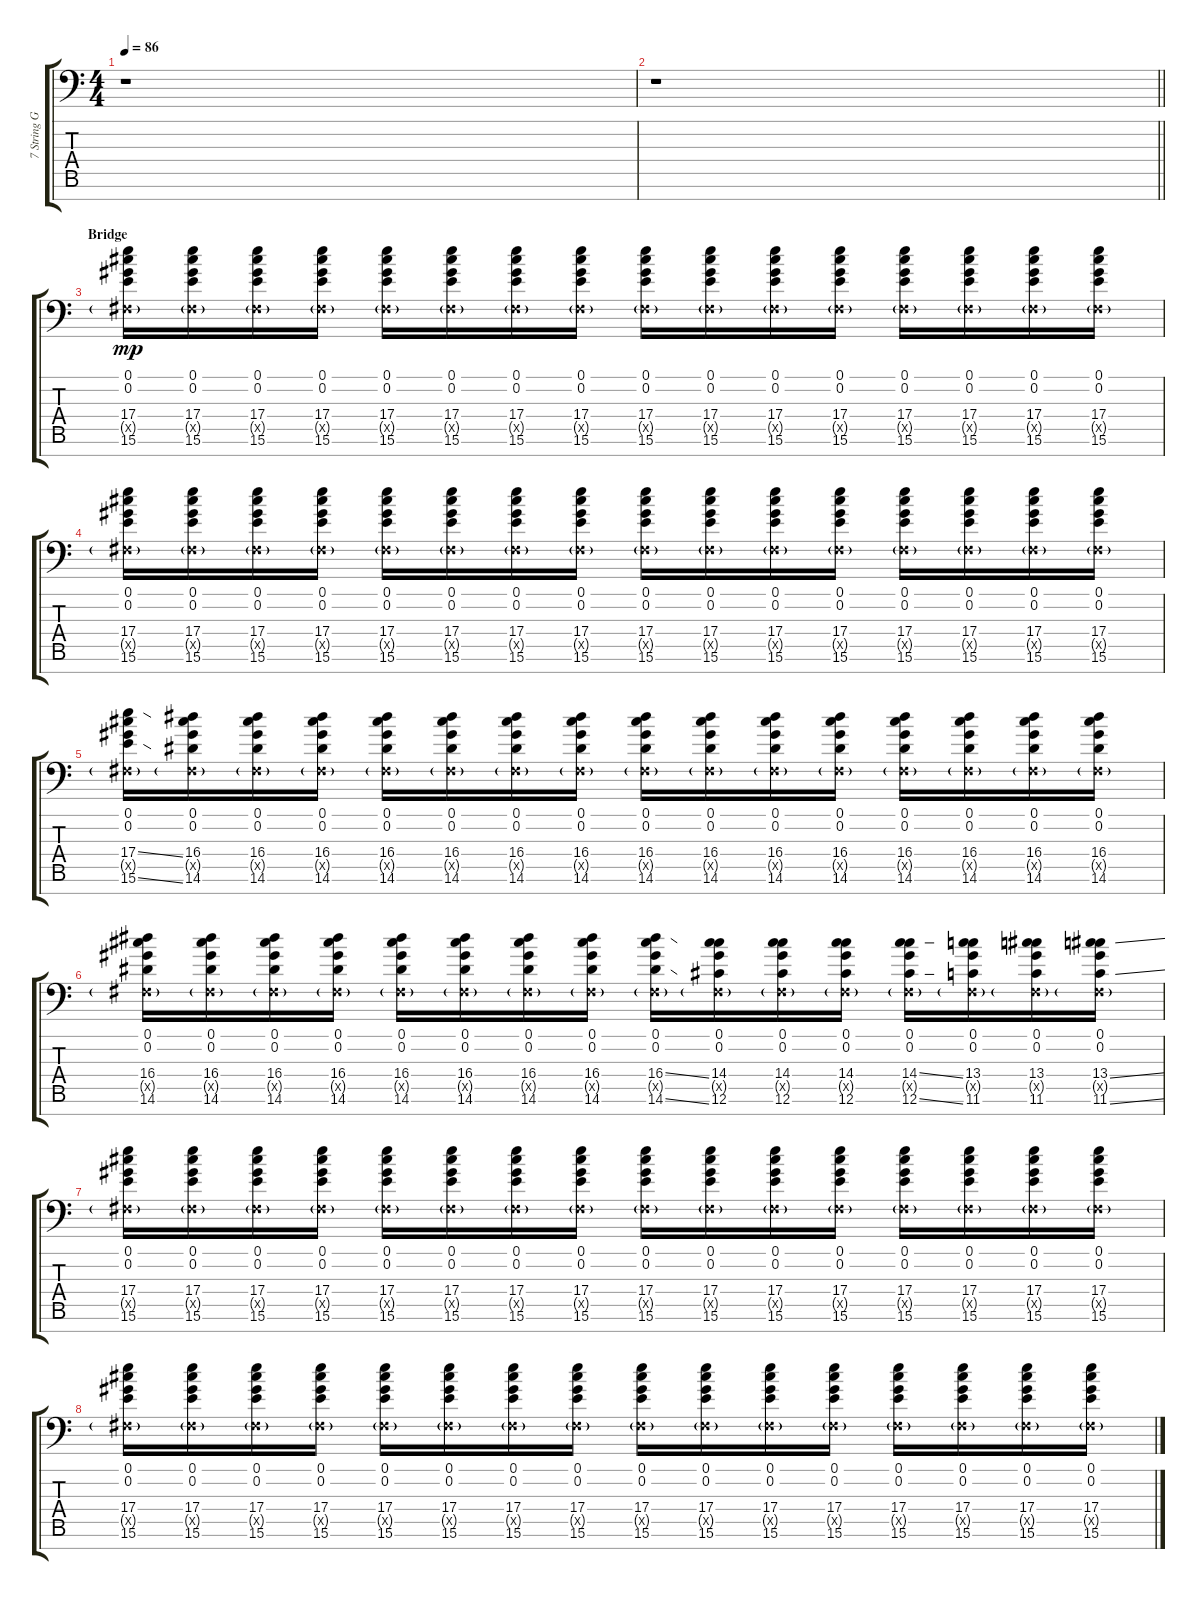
\track ("7 String Gtr (G# C# F# B E G# C#)" "7 String G") {instrument distortionguitar}
\staff {score tabs}
\tuning (Db4 Ab3 E3 B2 Gb2 Db2 Ab1) {hide}
\ts (4 4)
\tempo 86
\clef f4
\ks c
r.1{dy f} |
\barLineRight lightlight
r.1 |
\section ("" "Bridge")
(0.1 0.2 17.4 0.5{g x} 15.6).16{dy mp} (0.1 0.2 17.4 0.5{g x} 15.6).16 (0.1 0.2 17.4 0.5{g x} 15.6).16 (0.1 0.2 17.4 0.5{g x} 15.6).16 (0.1 0.2 17.4 0.5{g x} 15.6).16 (0.1 0.2 17.4 0.5{g x} 15.6).16 (0.1 0.2 17.4 0.5{g x} 15.6).16 (0.1 0.2 17.4 0.5{g x} 15.6).16 (0.1 0.2 17.4 0.5{g x} 15.6).16 (0.1 0.2 17.4 0.5{g x} 15.6).16 (0.1 0.2 17.4 0.5{g x} 15.6).16 (0.1 0.2 17.4 0.5{g x} 15.6).16 (0.1 0.2 17.4 0.5{g x} 15.6).16 (0.1 0.2 17.4 0.5{g x} 15.6).16 (0.1 0.2 17.4 0.5{g x} 15.6).16 (0.1 0.2 17.4 0.5{g x} 15.6).16 |
(0.1 0.2 17.4 0.5{g x} 15.6).16 (0.1 0.2 17.4 0.5{g x} 15.6).16 (0.1 0.2 17.4 0.5{g x} 15.6).16 (0.1 0.2 17.4 0.5{g x} 15.6).16 (0.1 0.2 17.4 0.5{g x} 15.6).16 (0.1 0.2 17.4 0.5{g x} 15.6).16 (0.1 0.2 17.4 0.5{g x} 15.6).16 (0.1 0.2 17.4 0.5{g x} 15.6).16 (0.1 0.2 17.4 0.5{g x} 15.6).16 (0.1 0.2 17.4 0.5{g x} 15.6).16 (0.1 0.2 17.4 0.5{g x} 15.6).16 (0.1 0.2 17.4 0.5{g x} 15.6).16 (0.1 0.2 17.4 0.5{g x} 15.6).16 (0.1 0.2 17.4 0.5{g x} 15.6).16 (0.1 0.2 17.4 0.5{g x} 15.6).16 (0.1 0.2 17.4 0.5{g x} 15.6).16 |
(0.1 0.2 17.4{ss} 0.5{g x} 15.6{ss}).16 (0.1 0.2 16.4 0.5{g x} 14.6).16 (0.1 0.2 16.4 0.5{g x} 14.6).16 (0.1 0.2 16.4 0.5{g x} 14.6).16 (0.1 0.2 16.4 0.5{g x} 14.6).16 (0.1 0.2 16.4 0.5{g x} 14.6).16 (0.1 0.2 16.4 0.5{g x} 14.6).16 (0.1 0.2 16.4 0.5{g x} 14.6).16 (0.1 0.2 16.4 0.5{g x} 14.6).16 (0.1 0.2 16.4 0.5{g x} 14.6).16 (0.1 0.2 16.4 0.5{g x} 14.6).16 (0.1 0.2 16.4 0.5{g x} 14.6).16 (0.1 0.2 16.4 0.5{g x} 14.6).16 (0.1 0.2 16.4 0.5{g x} 14.6).16 (0.1 0.2 16.4 0.5{g x} 14.6).16 (0.1 0.2 16.4 0.5{g x} 14.6).16 |
(0.1 0.2 16.4 0.5{g x} 14.6).16 (0.1 0.2 16.4 0.5{g x} 14.6).16 (0.1 0.2 16.4 0.5{g x} 14.6).16 (0.1 0.2 16.4 0.5{g x} 14.6).16 (0.1 0.2 16.4 0.5{g x} 14.6).16 (0.1 0.2 16.4 0.5{g x} 14.6).16 (0.1 0.2 16.4 0.5{g x} 14.6).16 (0.1 0.2 16.4 0.5{g x} 14.6).16 (0.1 0.2 16.4{ss} 0.5{g x} 14.6{ss}).16 (0.1 0.2 14.4 0.5{g x} 12.6).16 (0.1 0.2 14.4 0.5{g x} 12.6).16 (0.1 0.2 14.4 0.5{g x} 12.6).16 (0.1 0.2 14.4{ss} 0.5{g x} 12.6{ss}).16 (0.1 0.2 13.4 0.5{g x} 11.6).16 (0.1 0.2 13.4 0.5{g x} 11.6).16 (0.1 0.2 13.4{ss} 0.5{g x} 11.6{ss}).16 |
(0.1 0.2 17.4 0.5{g x} 15.6).16 (0.1 0.2 17.4 0.5{g x} 15.6).16 (0.1 0.2 17.4 0.5{g x} 15.6).16 (0.1 0.2 17.4 0.5{g x} 15.6).16 (0.1 0.2 17.4 0.5{g x} 15.6).16 (0.1 0.2 17.4 0.5{g x} 15.6).16 (0.1 0.2 17.4 0.5{g x} 15.6).16 (0.1 0.2 17.4 0.5{g x} 15.6).16 (0.1 0.2 17.4 0.5{g x} 15.6).16 (0.1 0.2 17.4 0.5{g x} 15.6).16 (0.1 0.2 17.4 0.5{g x} 15.6).16 (0.1 0.2 17.4 0.5{g x} 15.6).16 (0.1 0.2 17.4 0.5{g x} 15.6).16 (0.1 0.2 17.4 0.5{g x} 15.6).16 (0.1 0.2 17.4 0.5{g x} 15.6).16 (0.1 0.2 17.4 0.5{g x} 15.6).16 |
(0.1 0.2 17.4 0.5{g x} 15.6).16 (0.1 0.2 17.4 0.5{g x} 15.6).16 (0.1 0.2 17.4 0.5{g x} 15.6).16 (0.1 0.2 17.4 0.5{g x} 15.6).16 (0.1 0.2 17.4 0.5{g x} 15.6).16 (0.1 0.2 17.4 0.5{g x} 15.6).16 (0.1 0.2 17.4 0.5{g x} 15.6).16 (0.1 0.2 17.4 0.5{g x} 15.6).16 (0.1 0.2 17.4 0.5{g x} 15.6).16 (0.1 0.2 17.4 0.5{g x} 15.6).16 (0.1 0.2 17.4 0.5{g x} 15.6).16 (0.1 0.2 17.4 0.5{g x} 15.6).16 (0.1 0.2 17.4 0.5{g x} 15.6).16 (0.1 0.2 17.4 0.5{g x} 15.6).16 (0.1 0.2 17.4 0.5{g x} 15.6).16 (0.1 0.2 17.4 0.5{g x} 15.6).16
